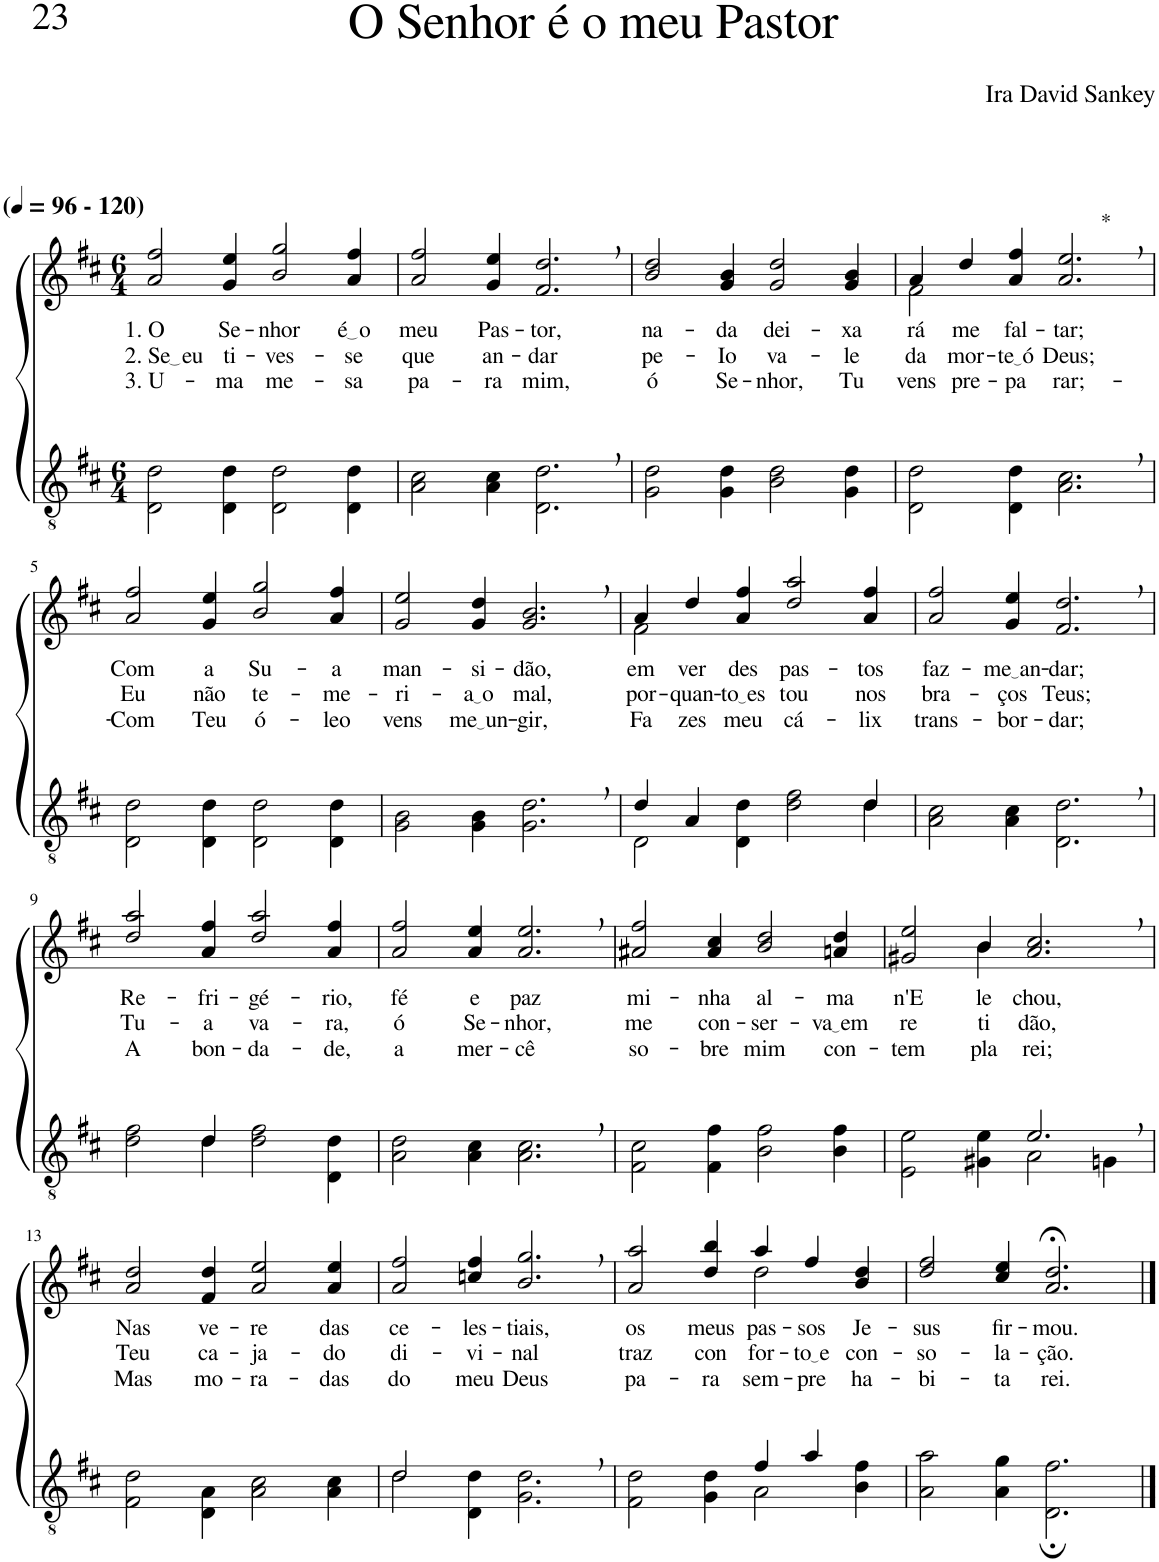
**kern	**kern	**text	**text	**text
*part2	*part1	*part1	*part1	*part1
*staff2	*staff1	*staff1	*staff1	*staff1
*I"Parte III e IV	*I"Parte I e II	*	*	*
*clefGv2	*clefG2	*	*	*
*Trd4c7	*Trd4c7	*	*	*
*k[f#c#]	*k[f#c#]	*	*	*
*M6/4	*M6/4	*	*	*
*MM96	*MM96	*	*	*
=1	=1	=1	=1	=1
!	!LO:TX:a:B:t=(	!	!	!
!	!LO:TX:a:B:t=- 120)	!	!	!
!	!	!LO:LY:b	!LO:LY:b	!LO:LY:b
2D\ 2d\	2a/ 2ff#/	1. O	2. Se eu	3. U-
!	!	!LO:LY:b	!LO:LY:b	!LO:LY:b
4D\ 4d\	4g/ 4ee/	Se-	ti-	-ma
!	!	!LO:LY:b	!LO:LY:b	!LO:LY:b
2D\ 2d\	2b/ 2gg/	-nhor	-ves-	me-
!	!	!LO:LY:b	!LO:LY:b	!LO:LY:b
4D\ 4d\	4a/ 4ff#/	é o	-se	-sa
=2	=2	=2	=2	=2
!	!	!LO:LY:b	!LO:LY:b	!LO:LY:b
2A\ 2c#\	2a/ 2ff#/	meu	que	pa-
!	!	!LO:LY:b	!LO:LY:b	!LO:LY:b
4A\ 4c#\	4g/ 4ee/	Pas-	an-	-ra
!	!	!LO:LY:b	!LO:LY:b	!LO:LY:b
2.D\, 2.d\,	2.f#/, 2.dd/,	-tor,	-dar	mim,
=3	=3	=3	=3	=3
!	!	!LO:LY:b	!LO:LY:b	!LO:LY:b
2G\ 2d\	2b/ 2dd/	na-	pe-	ó
!	!	!LO:LY:b	!LO:LY:b	!LO:LY:b
4G\ 4d\	4g/ 4b/	-da	-Io	Se-
!	!	!LO:LY:b	!LO:LY:b	!LO:LY:b
2B\ 2d\	2g/ 2dd/	dei-	va-	-nhor,
!	!	!LO:LY:b	!LO:LY:b	!LO:LY:b
4G\ 4d\	4g/ 4b/	-xa-	-le	Tu
=4	=4	=4	=4	=4
*	*^	*	*	*
!	!	!	!LO:LY:b	!LO:LY:b	!LO:LY:b
2D\ 2d\	4a/	2f#\	-rá	da	vens
!	!	!	!LO:LY:b	!LO:LY:b	!LO:LY:b
.	4dd/	.	me	mor-	pre-
!	!	!	!LO:LY:b	!LO:LY:b	!LO:LY:b
4D\ 4d\	4a/ 4ff#/	1ryy	fal-	te ó	-pa
!	!LO:TX:a:t=*	!	!	!	!
!	!	!	!LO:LY:b	!LO:LY:b	!LO:LY:b
2.A\, 2.c#\,	2.a/, 2.ee/,	.	-tar;	Deus;	-rar;-
*	*v	*v	*	*	*
!!LO:LB:g=z
=5	=5	=5	=5	=5
!	!	!LO:LY:b	!LO:LY:b	!LO:LY:b
2D\ 2d\	2a/ 2ff#/	Com	Eu	-Com
!	!	!LO:LY:b	!LO:LY:b	!LO:LY:b
4D\ 4d\	4g/ 4ee/	a	não	Teu
!	!	!LO:LY:b	!LO:LY:b	!LO:LY:b
2D\ 2d\	2b/ 2gg/	Su-	te-	ó-
!	!	!LO:LY:b	!LO:LY:b	!LO:LY:b
4D\ 4d\	4a/ 4ff#/	-a	-me-	-leo
=6	=6	=6	=6	=6
!	!	!LO:LY:b	!LO:LY:b	!LO:LY:b
2G\ 2B\	2g/ 2ee/	man-	-ri-	vens
!	!	!LO:LY:b	!LO:LY:b	!LO:LY:b
4G\ 4B\	4g/ 4dd/	-si-	a o	me un
!	!	!LO:LY:b	!LO:LY:b	!LO:LY:b
2.G\, 2.d\,	2.g/, 2.b/,	-dão,	mal,	-gir,
=7	=7	=7	=7	=7
*^	*^	*	*	*
!	!	!	!	!LO:LY:b	!LO:LY:b	!LO:LY:b
4d/	2D\	4a/	2f#\	em	por-	Fa
!	!	!	!	!LO:LY:b	!LO:LY:b	!LO:LY:b
4A/	.	4dd/	.	ver	-quan-	zes
!	!	!	!	!LO:LY:b	!LO:LY:b	!LO:LY:b
2ryy	4D\ 4d\	4a/ 4ff#/	1ryy	des	to es	meu
!	!	!	!	!LO:LY:b	!LO:LY:b	!LO:LY:b
.	2d\ 2f#\	2dd/ 2aa/	.	pas-	tou	cá-
4ryy	.	.	.	.	.	.
!	!	!	!	!LO:LY:b	!LO:LY:b	!LO:LY:b
4d/	4d\	4a/ 4ff#/	.	-tos	nos	-lix
*	*	*v	*v	*	*	*
=8	=8	=8	=8	=8	=8
!	!	!	!LO:LY:b	!LO:LY:b	!LO:LY:b
*v	*v	*	*	*	*
2A\ 2c#\	2a/ 2ff#/	faz-	bra-	trans-
!	!	!LO:LY:b	!LO:LY:b	!LO:LY:b
4A\ 4c#\	4g/ 4ee/	me an	-ços	-bor-
!	!	!LO:LY:b	!LO:LY:b	!LO:LY:b
2.D\, 2.d\,	2.f#/, 2.dd/,	-dar;	Teus;	-dar;
!!LO:LB:g=z
=9	=9	=9	=9	=9
*^	*	*	*	*
!	!	!	!LO:LY:b	!LO:LY:b	!LO:LY:b
2ryy	2d\ 2f#\	2dd/ 2aa/	Re-	Tu-	A
!	!	!	!LO:LY:b	!LO:LY:b	!LO:LY:b
4d/	4d\	4a/ 4ff#/	-fri-	-a	bon-
!	!	!	!LO:LY:b	!LO:LY:b	!LO:LY:b
2.ryy	2d\ 2f#\	2dd/ 2aa/	-gé-	va-	-da-
!	!	!	!LO:LY:b	!LO:LY:b	!LO:LY:b
.	4D\ 4d\	4a/ 4ff#/	-rio,	-ra,	-de,
=10	=10	=10	=10	=10	=10
!	!	!	!LO:LY:b	!LO:LY:b	!LO:LY:b
*v	*v	*	*	*	*
2A\ 2d\	2a/ 2ff#/	fé	ó	a
!	!	!LO:LY:b	!LO:LY:b	!LO:LY:b
4A\ 4c#\	4a/ 4ee/	e	Se-	mer-
!	!	!LO:LY:b	!LO:LY:b	!LO:LY:b
2.A\, 2.c#\,	2.a/, 2.ee/,	paz	-nhor,	-cê
=11	=11	=11	=11	=11
!	!	!LO:LY:b	!LO:LY:b	!LO:LY:b
2F#\ 2c#\	2a#X/ 2ff#/	mi-	me	so-
!	!	!LO:LY:b	!LO:LY:b	!LO:LY:b
4F#\ 4f#\	4a#/ 4cc#/	-nha	con-	-bre
!	!	!LO:LY:b	!LO:LY:b	!LO:LY:b
2B\ 2f#\	2b/ 2dd/	al-	-ser-	mim
!	!	!LO:LY:b	!LO:LY:b	!LO:LY:b
4B\ 4f#\	4an/ 4dd/	-ma	va em	con-
=12	=12	=12	=12	=12
*^	*	*	*	*
!	!	!	!LO:LY:b	!LO:LY:b	!LO:LY:b
*	*	*^	*	*	*
2.ryy	2E\ 2e\	2g#X/ 2ee/	2ryy	n'E-	re-	-tem-
!	!	!	!	!LO:LY:b	!LO:LY:b	!LO:LY:b
.	4G#X\ 4e\	4b/	4b\	-le	-ti-	-pla-
!	!	!	!	!LO:LY:b	!LO:LY:b	!LO:LY:b
2.e,/	2A\	2.a/, 2.cc#/,	2.ryy	chou,	-dão,	-rei;
.	4Gn\	.	.	.	.	.
*	*	*v	*v	*	*	*
!!LO:LB:g=z
=13	=13	=13	=13	=13	=13
!	!	!	!LO:LY:b	!LO:LY:b	!LO:LY:b
*v	*v	*	*	*	*
2F#\ 2d\	2a/ 2dd/	Nas	Teu	Mas
!	!	!LO:LY:b	!LO:LY:b	!LO:LY:b
4D\ 4A\	4f#/ 4dd/	ve-	ca-	mo-
!	!	!LO:LY:b	!LO:LY:b	!LO:LY:b
2A\ 2c#\	2a/ 2ee/	-re	-ja-	-ra-
!	!	!LO:LY:b	!LO:LY:b	!LO:LY:b
4A\ 4c#\	4a/ 4ee/	das	-do	-das
=14	=14	=14	=14	=14
*^	*	*	*	*
!	!	!	!LO:LY:b	!LO:LY:b	!LO:LY:b
2d/	2d\	2a/ 2ff#/	ce-	di-	do
!	!	!	!LO:LY:b	!LO:LY:b	!LO:LY:b
1ryy	4D\ 4d\	4ccn/ 4ff#/	-les-	-vi-	meu
!	!	!	!LO:LY:b	!LO:LY:b	!LO:LY:b
.	2.G\ 2.d\	2.b/, 2.gg/,	-tiais,	-nal	Deus
=15	=15	=15	=15	=15	=15
!	!	!	!LO:LY:b	!LO:LY:b	!LO:LY:b
*	*	*^	*	*	*
2.ryy	2F#\ 2d\	2a/ 2aa/	2.ryy	os	traz	pa-
!	!	!	!	!LO:LY:b	!LO:LY:b	!LO:LY:b
.	4G\ 4d\	4dd/ 4bb/	.	meus	con-	-ra
!	!	!	!	!LO:LY:b	!	!
!	!	!	!	!	!LO:LY:b	!LO:LY:b
4f#/	2A\	4aa/	2dd\	.	-for-	sem-
!	!	!	!	!LO:LY:b	!LO:LY:b	!LO:LY:b
4a/	.	4ff#/	.	-sos	to e	-pre
!	!	!	!	!LO:LY:b	!LO:LY:b	!LO:LY:b
4ryy	4B\ 4f#\	4b/ 4dd/	4ryy	Je-	con-	ha-
=16	=16	=16	=16	=16	=16	=16
!	!	!	!	!LO:LY:b	!LO:LY:b	!LO:LY:b
*v	*v	*	*	*	*	*
*	*v	*v	*	*	*
2A\ 2a\	2dd/ 2ff#/	-sus	-so-	-bi-
!	!	!LO:LY:b	!LO:LY:b	!LO:LY:b
4A\ 4g\	4cc#/ 4ee/	fir-	-la-	-ta
!	!	!LO:LY:b	!LO:LY:b	!LO:LY:b
2.D\; 2.f#\;	2.a/;< 2.dd/;<	-mou.	-ção.	rei.
==	==	==	==	==
*-	*-	*-	*-	*-
